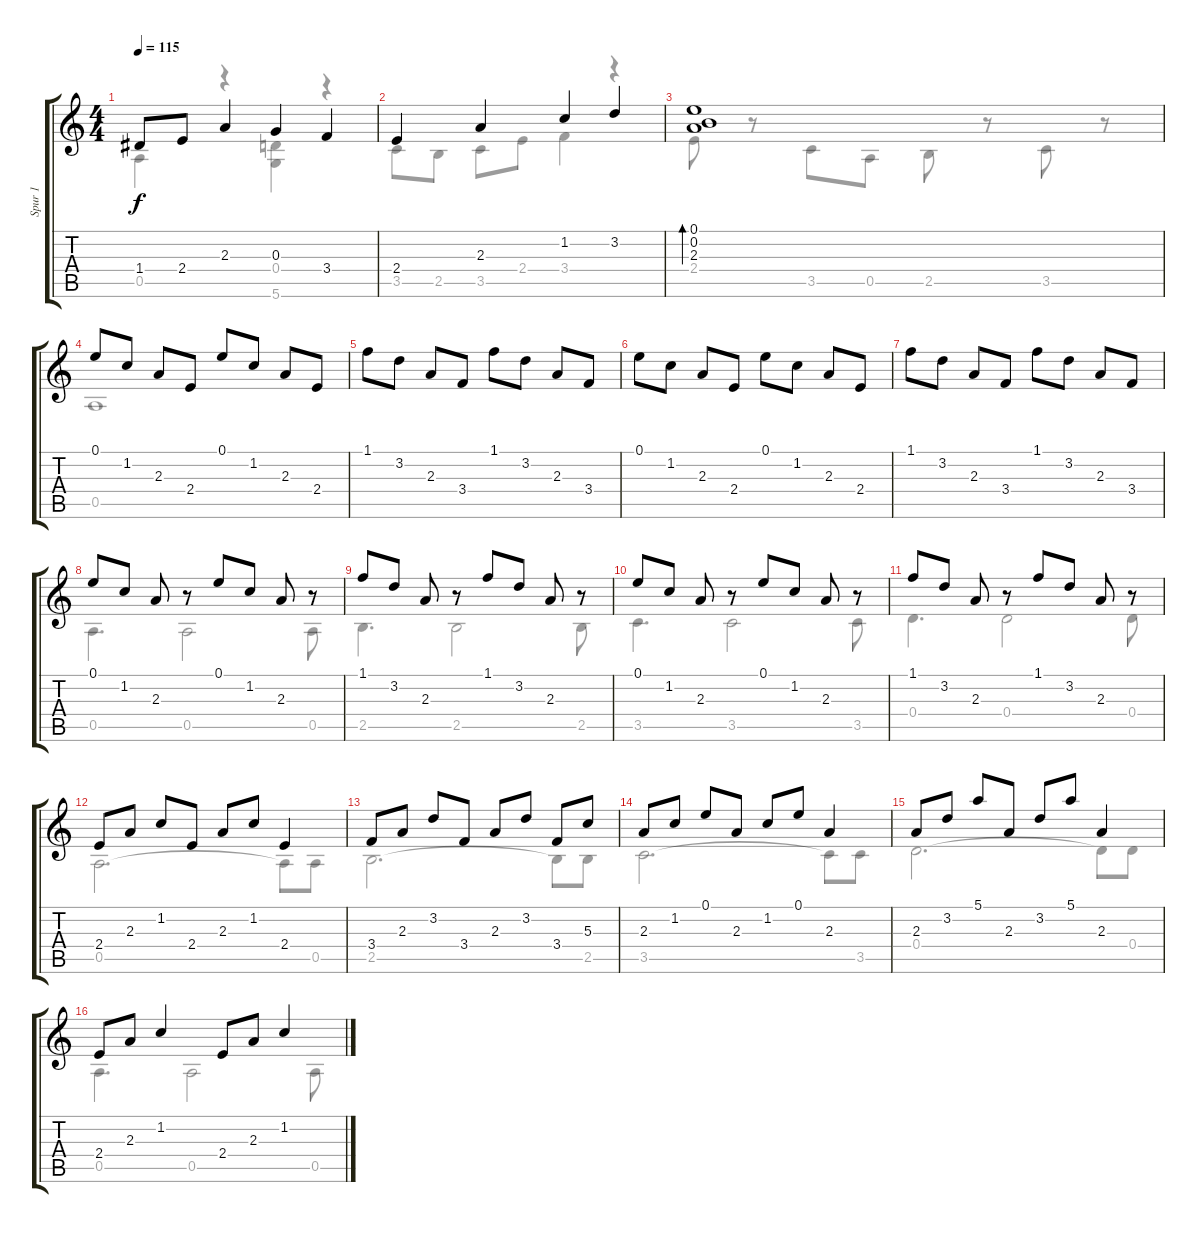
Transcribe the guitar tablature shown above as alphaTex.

\track ("Spur 1" "Spur 1") {instrument acousticguitarsteel}
\staff {score tabs}
\tuning (E4 B3 G3 D3 A2 D2) {hide}
\voice
\ts (4 4)
\tempo 115
\clef g2
\ks c
1.4.8{dy f} 2.4.8 2.3.4 0.3.4 3.4.4 |
2.4.4 2.3.4 1.2.4 3.2.4 |
(0.1 0.2 2.3).1{bd 480} |
0.1.8 1.2.8 2.3.8 2.4.8 0.1.8 1.2.8 2.3.8 2.4.8 |
1.1.8 3.2.8 2.3.8 3.4.8 1.1.8 3.2.8 2.3.8 3.4.8 |
0.1.8 1.2.8 2.3.8 2.4.8 0.1.8 1.2.8 2.3.8 2.4.8 |
1.1.8 3.2.8 2.3.8 3.4.8 1.1.8 3.2.8 2.3.8 3.4.8 |
0.1.8 1.2.8 2.3.8 r.8 0.1.8 1.2.8 2.3.8 r.8 |
1.1.8 3.2.8 2.3.8 r.8 1.1.8 3.2.8 2.3.8 r.8 |
0.1.8 1.2.8 2.3.8 r.8 0.1.8 1.2.8 2.3.8 r.8 |
1.1.8 3.2.8 2.3.8 r.8 1.1.8 3.2.8 2.3.8 r.8 |
2.4.8 2.3.8 1.2.8 2.4.8 2.3.8 1.2.8 2.4.4 |
3.4.8 2.3.8 3.2.8 3.4.8 2.3.8 3.2.8 3.4.8 5.3.8 |
2.3.8 1.2.8 0.1.8 2.3.8 1.2.8 0.1.8 2.3.4 |
2.3.8 3.2.8 5.1.8 2.3.8 3.2.8 5.1.8 2.3.4 |
2.4.8 2.3.8 1.2.4 2.4.8 2.3.8 1.2.4
\voice
\clef g2
\ottava regular
\simile none
\ks c
0.5.4{dy f} r.4 (0.4 5.6).4 r.4 |
3.5.8 2.5.8 3.5.8 2.4.8 3.4.4 r.4 |
2.4.8 r.8 3.5.8 0.5.8 2.5.8 r.8 3.5.8 r.8 |
0.5.1 |
|
|
|
0.5.4{d} 0.5.2 0.5.8 |
2.5.4{d} 2.5.2 2.5.8 |
3.5.4{d} 3.5.2 3.5.8 |
0.4.4{d} 0.4.2 0.4.8 |
0.5.2{d} 0.5{t}.8 0.5.8 |
2.5.2{d} 2.5{t}.8 2.5.8 |
3.5.2{d} 3.5{t}.8 3.5.8 |
0.4.2{d} 0.4{t}.8 0.4.8 |
0.5.4{d} 0.5.2 0.5.8
